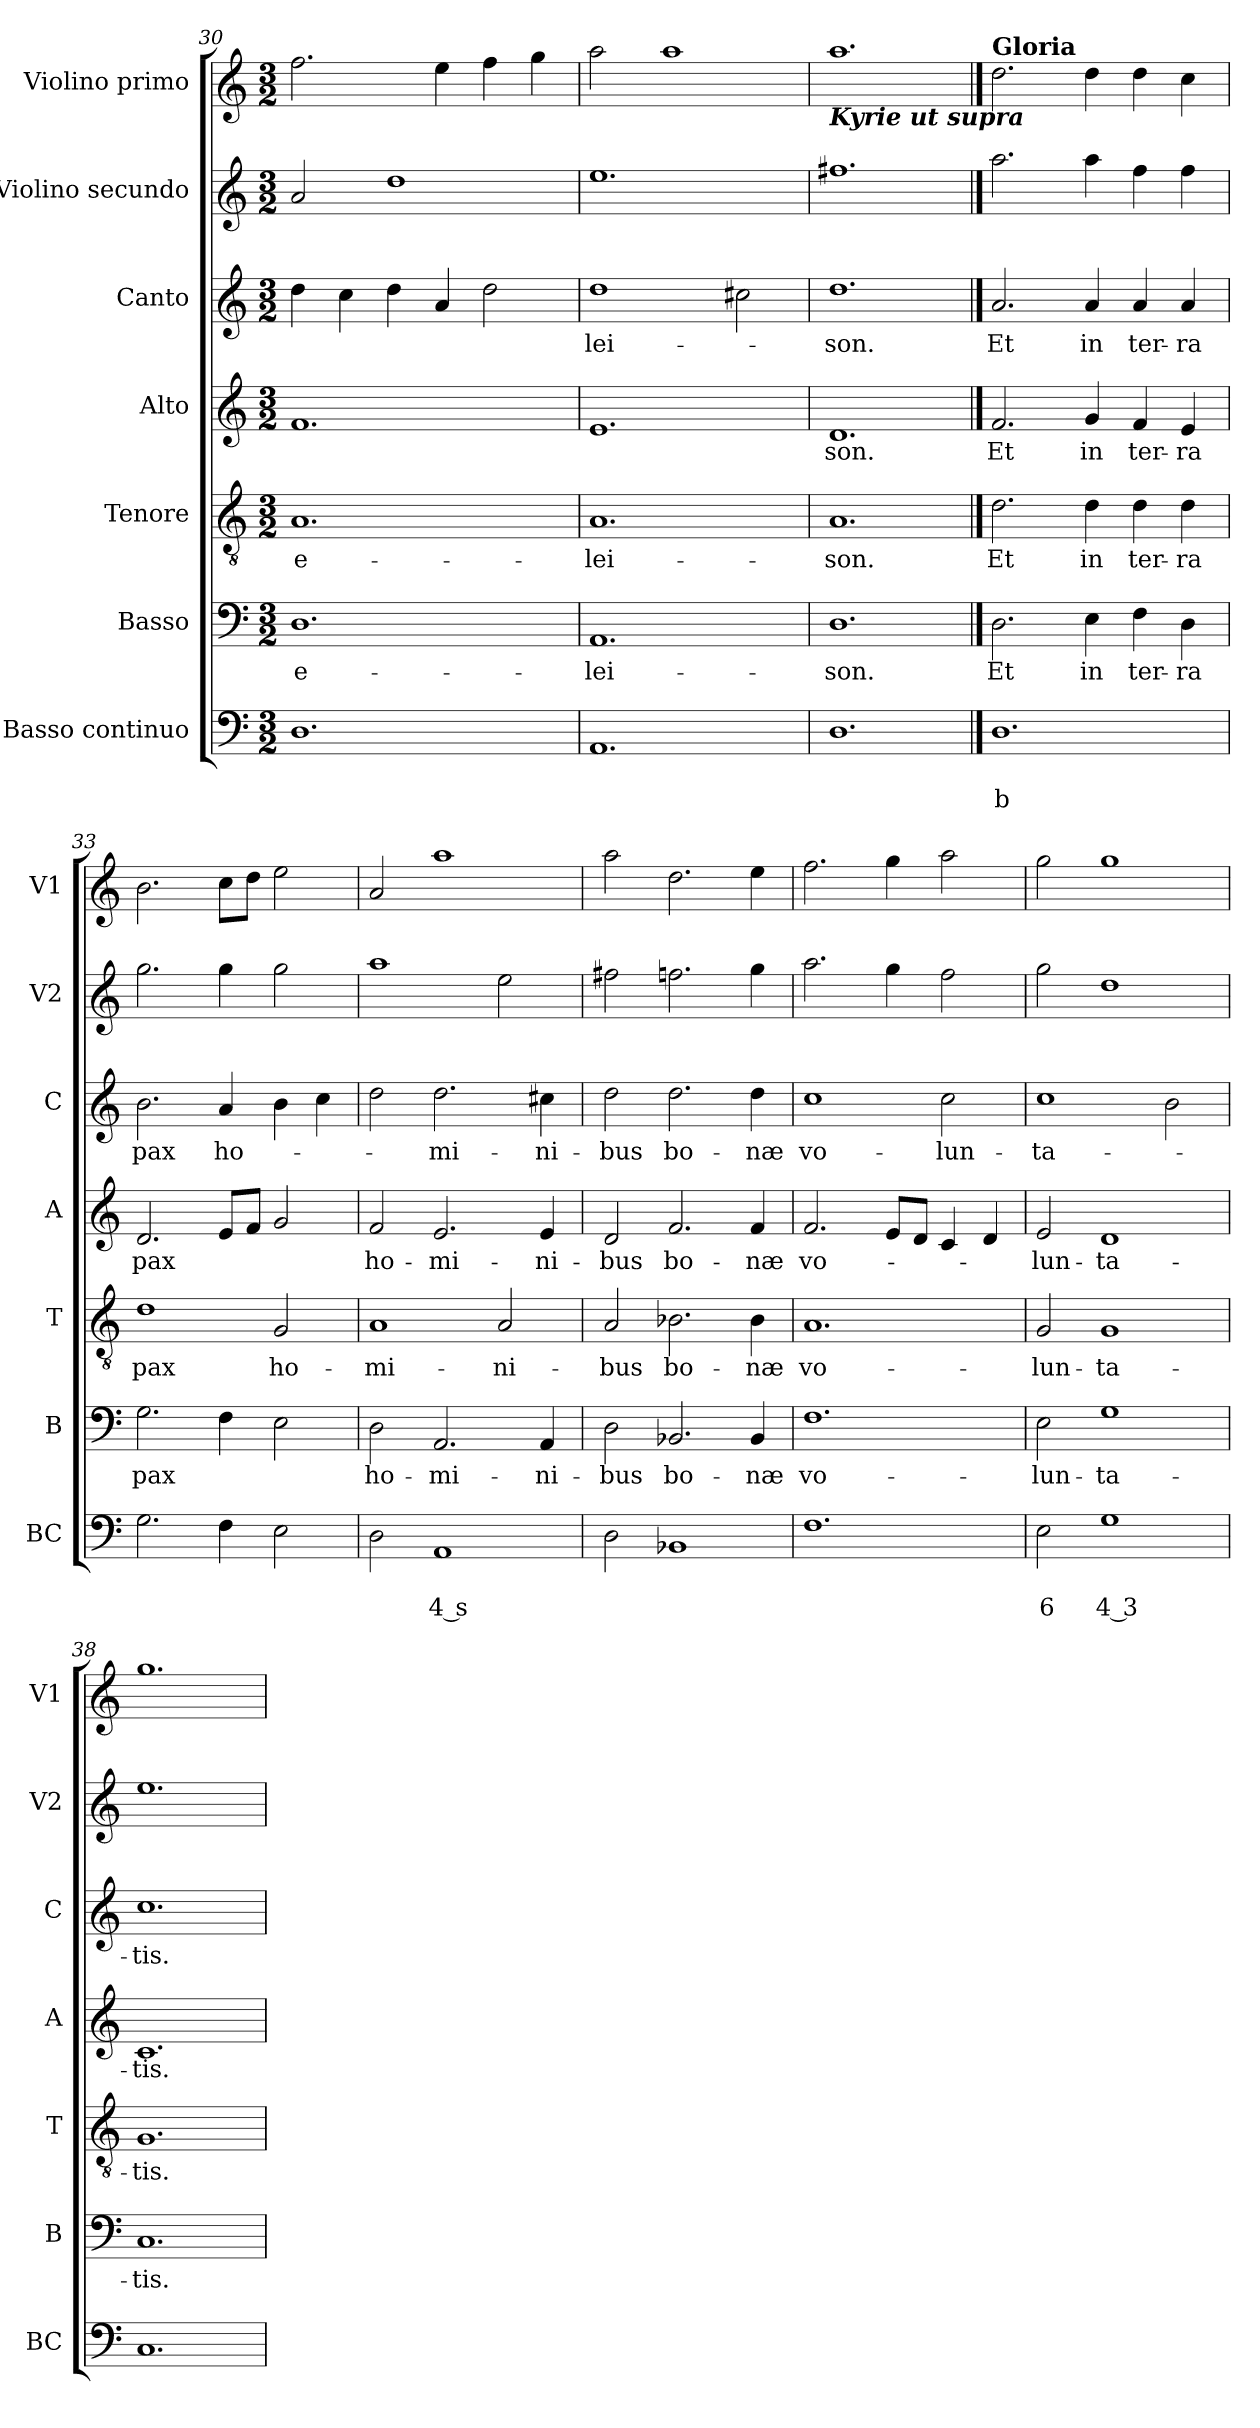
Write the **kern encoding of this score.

**kern	**text	**text	**kern	**text	**kern	**text	**kern	**text	**kern	**text	**kern	**kern
*part7	*part7	*part7	*part6	*part6	*part5	*part5	*part4	*part4	*part3	*part3	*part2	*part1
*staff7	*staff7	*staff7	*staff6	*staff6	*staff5	*staff5	*staff4	*staff4	*staff3	*staff3	*staff2	*staff1
*I"Basso continuo	*	*	*I"Basso	*	*I"Tenore	*	*I"Alto	*	*I"Canto	*	*I"Violino secundo	*I"Violino primo
*I'BC	*	*	*I'B	*	*I'T	*	*I'A	*	*I'C	*	*I'V2	*I'V1
*clefF4	*	*	*clefF4	*	*clefGv2	*	*clefG2	*	*clefG2	*	*clefG2	*clefG2
*k[]	*	*	*k[]	*	*k[]	*	*k[]	*	*k[]	*	*k[]	*k[]
*C:	*	*	*C:	*	*C:	*	*C:	*	*C:	*	*C:	*C:
*M3/2	*	*	*M3/2	*	*M3/2	*	*M3/2	*	*M3/2	*	*M3/2	*M3/2
=30	=30	=30	=30	=30	=30	=30	=30	=30	=30	=30	=30	=30
!	!	!	!	!LO:LY:b	!	!LO:LY:b	!	!	!	!	!	!
1.D	.	.	1.D	e-	1.A	e-	1.f	.	4dd\	.	2a/	2.ff\
.	.	.	.	.	.	.	.	.	4cc\	.	.	.
.	.	.	.	.	.	.	.	.	4dd\	.	1dd	.
.	.	.	.	.	.	.	.	.	4a/	.	.	4ee\
.	.	.	.	.	.	.	.	.	2dd\	.	.	4ff\
.	.	.	.	.	.	.	.	.	.	.	.	4gg\
=31	=31	=31	=31	=31	=31	=31	=31	=31	=31	=31	=31	=31
*^	*	*	*	*	*	*	*	*	*	*	*	*
!	!	!	!	!	!LO:LY:b	!	!LO:LY:b	!	!	!	!LO:LY:b	!	!
1.AA	2ryy	.	.	1.AA	-lei-	1.A	-lei-	1.e	.	1dd	-lei-	1.ee	2aa\
.	2ryy	.	.	.	.	.	.	.	.	.	.	.	1aa
.	2ryy	.	.	.	.	.	.	.	.	2cc#X\	.	.	.
=32	=32	=32	=32	=32	=32	=32	=32	=32	=32	=32	=32	=32	=32
!	!	!	!	!	!	!	!	!	!	!	!	!	!LO:TX:b:Bi:t=Kyrie ut supra
!	!	!	!	!	!LO:LY:b	!	!LO:LY:b	!	!LO:LY:b	!	!LO:LY:b	!	!
*v	*v	*	*	*	*	*	*	*	*	*	*	*	*
1.D	.	.	1.D	-son.	1.A	-son.	1.d	-son.	1.dd	-son.	1.ff#X	1.aa
!!LO:LB:g=z
==32X2	==32X2	==32X2	==32X2	==32X2	==32X2	==32X2	==32X2	==32X2	==32X2	==32X2	==32X2	==32X2
!	!	!	!	!	!	!	!	!	!	!	!	!LO:TX:a:B:t=Gloria
!	!	!LO:LY:b	!	!LO:LY:b	!	!LO:LY:b	!	!LO:LY:b	!	!LO:LY:b	!	!
1.D	.	b	2.D\	Et	2.d\	Et	2.f/	Et	2.a/	Et	2.aa\	2.dd\
!	!	!	!	!LO:LY:b	!	!LO:LY:b	!	!LO:LY:b	!	!LO:LY:b	!	!
.	.	.	4E\	in	4d\	in	4g/	in	4a/	in	4aa\	4dd\
!	!	!	!	!LO:LY:b	!	!LO:LY:b	!	!LO:LY:b	!	!LO:LY:b	!	!
.	.	.	4F\	ter-	4d\	ter-	4f/	ter-	4a/	ter-	4ff\	4dd\
!	!	!	!	!LO:LY:b	!	!LO:LY:b	!	!LO:LY:b	!	!LO:LY:b	!	!
.	.	.	4D\	-ra	4d\	-ra	4e/	-ra	4a/	-ra	4ff\	4cc\
=33	=33	=33	=33	=33	=33	=33	=33	=33	=33	=33	=33	=33
!	!	!	!	!LO:LY:b	!	!LO:LY:b	!	!LO:LY:b	!	!LO:LY:b	!	!
2.G\	.	.	2.G\	pax	1d	pax	2.d/	pax	2.b\	pax	2.gg\	2.b\
!	!	!	!	!	!	!	!	!	!	!LO:LY:b	!	!
4F\	.	.	4F\	.	.	.	8e/L	.	4a/	ho-	4gg\	8cc\L
.	.	.	.	.	.	.	8f/J	.	.	.	.	8dd\J
!	!	!	!	!	!	!LO:LY:b	!	!	!	!	!	!
2E\	.	.	2E\	.	2G/	ho-	2g/	.	4b\	.	2gg\	2ee\
.	.	.	.	.	.	.	.	.	4cc\	.	.	.
=34	=34	=34	=34	=34	=34	=34	=34	=34	=34	=34	=34	=34
!	!	!	!	!LO:LY:b	!	!LO:LY:b	!	!LO:LY:b	!	!	!	!
2D\	.	.	2D\	ho-	1A	-mi-	2f/	ho-	2dd\	.	1aa	2a/
!	!	!LO:LY:b	!	!LO:LY:b	!	!	!	!LO:LY:b	!	!LO:LY:b	!	!
1AA	.	4 s	2.AA/	-mi-	.	.	2.e/	-mi-	2.dd\	-mi-	.	1aa
!	!	!	!	!	!	!LO:LY:b	!	!	!	!	!	!
.	.	.	.	.	2A/	-ni-	.	.	.	.	2ee\	.
!	!	!	!	!LO:LY:b	!	!	!	!LO:LY:b	!	!LO:LY:b	!	!
.	.	.	4AA/	-ni-	.	.	4e/	-ni-	4cc#X\	-ni-	.	.
=35	=35	=35	=35	=35	=35	=35	=35	=35	=35	=35	=35	=35
!	!	!	!	!LO:LY:b	!	!LO:LY:b	!	!LO:LY:b	!	!LO:LY:b	!	!
2D\	.	.	2D\	-bus	2A/	-bus	2d/	-bus	2dd\	-bus	2ff#X\	2aa\
!	!	!	!	!LO:LY:b	!	!LO:LY:b	!	!LO:LY:b	!	!LO:LY:b	!	!
1BB-X	.	.	2.BB-X/	bo-	2.B-X\	bo-	2.f/	bo-	2.dd\	bo-	2.ffn\	2.dd\
!	!	!	!	!LO:LY:b	!	!LO:LY:b	!	!LO:LY:b	!	!LO:LY:b	!	!
.	.	.	4BB-/	-næ	4B-\	-næ	4f/	-næ	4dd\	-næ	4gg\	4ee\
=36	=36	=36	=36	=36	=36	=36	=36	=36	=36	=36	=36	=36
!	!	!	!	!LO:LY:b	!	!LO:LY:b	!	!LO:LY:b	!	!LO:LY:b	!	!
1.F	.	.	1.F	vo-	1.A	vo-	2.f/	vo-	1cc	vo-	2.aa\	2.ff\
.	.	.	.	.	.	.	8e/L	.	.	.	4gg\	4gg\
.	.	.	.	.	.	.	8d/J	.	.	.	.	.
!	!	!	!	!	!	!	!	!	!	!LO:LY:b	!	!
.	.	.	.	.	.	.	4c/	.	2cc\	-lun-	2ff\	2aa\
.	.	.	.	.	.	.	4d/	.	.	.	.	.
=37	=37	=37	=37	=37	=37	=37	=37	=37	=37	=37	=37	=37
!	!	!LO:LY:b	!	!LO:LY:b	!	!LO:LY:b	!	!LO:LY:b	!	!LO:LY:b	!	!
2E\	.	6	2E\	-lun-	2G/	-lun-	2e/	-lun-	1cc	-ta-	2gg\	2gg\
!	!	!LO:LY:b	!	!LO:LY:b	!	!LO:LY:b	!	!LO:LY:b	!	!	!	!
1G	.	4 3	1G	-ta-	1G	-ta-	1d	-ta-	.	.	1dd	1gg
.	.	.	.	.	.	.	.	.	2b\	.	.	.
=38	=38	=38	=38	=38	=38	=38	=38	=38	=38	=38	=38	=38
!	!	!	!	!LO:LY:b	!	!LO:LY:b	!	!LO:LY:b	!	!LO:LY:b	!	!
1.C	.	.	1.C	-tis.	1.G	-tis.	1.c	-tis.	1.cc	-tis.	1.ee	1.gg
=	=	=	=	=	=	=	=	=	=	=	=	=
*-	*-	*-	*-	*-	*-	*-	*-	*-	*-	*-	*-	*-
